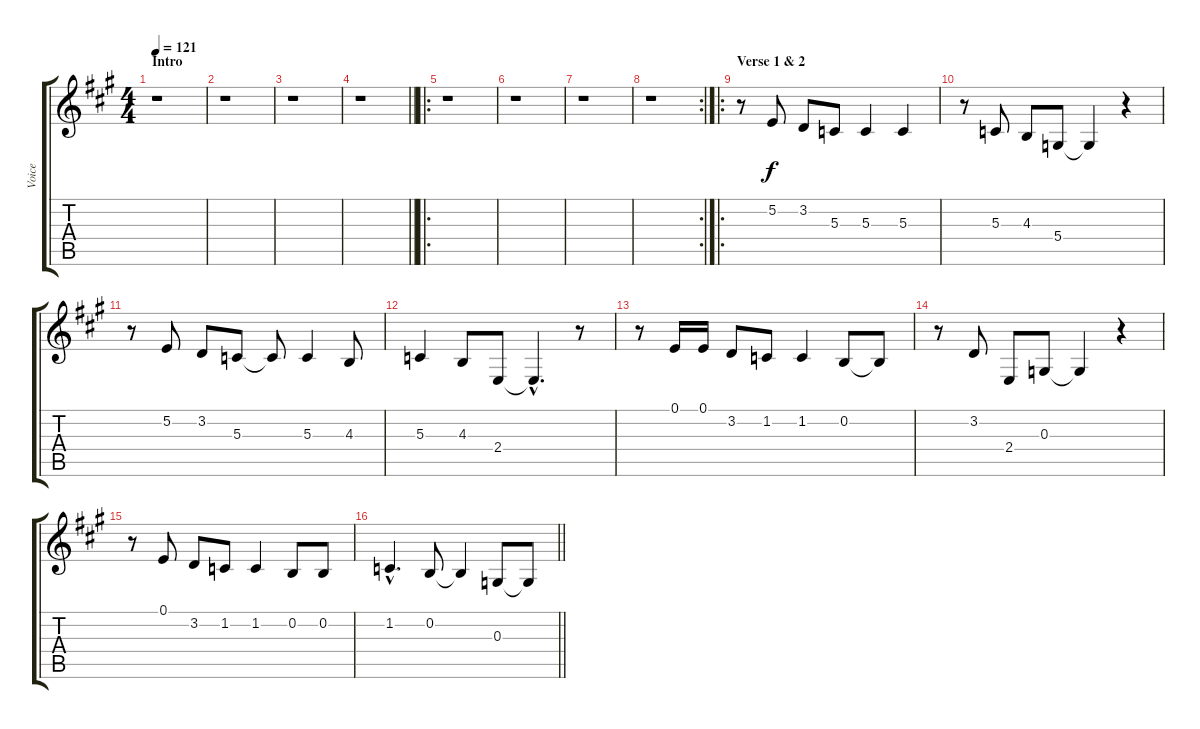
\track ("Voice " "Voice ") {instrument harmonica}
\staff {score tabs}
\tuning (E4 B3 G3 D3 A2 E2) {hide}
\ts (4 4)
\section ("" "Intro")
\tempo 121
\clef g2
\ks a
r.1{dy f instrument harmonica} |
r.1 |
r.1 |
\barLineRight lightlight
r.1 |
\ro
r.1 |
r.1 |
r.1 |
\rc 2
r.1 |
\ro
\section ("" "Verse 1 & 2")
r.8 5.2.8 3.2.8 5.3.8 5.3.4 5.3.4 |
r.8 5.3.8 4.3.8 5.4.8 5.4{t}.4 r.4 |
r.8 5.2.8 3.2.8 5.3.8 5.3{t}.8 5.3.4 4.3.8 |
5.3.4 4.3.8 2.4.8 2.4{hac t}.4{d} r.8 |
r.8 0.1.16 0.1.16 3.2.8 1.2.8 1.2.4 0.2.8 0.2{t}.8 |
r.8 3.2.8 2.4.8 0.3.8 0.3{t}.4 r.4 |
r.8 0.1.8 3.2.8 1.2.8 1.2.4 0.2.8 0.2.8 |
\barLineRight lightlight
1.2{hac}.4{d} 0.2.8 0.2{t}.4 0.3.8 0.3{t}.8
